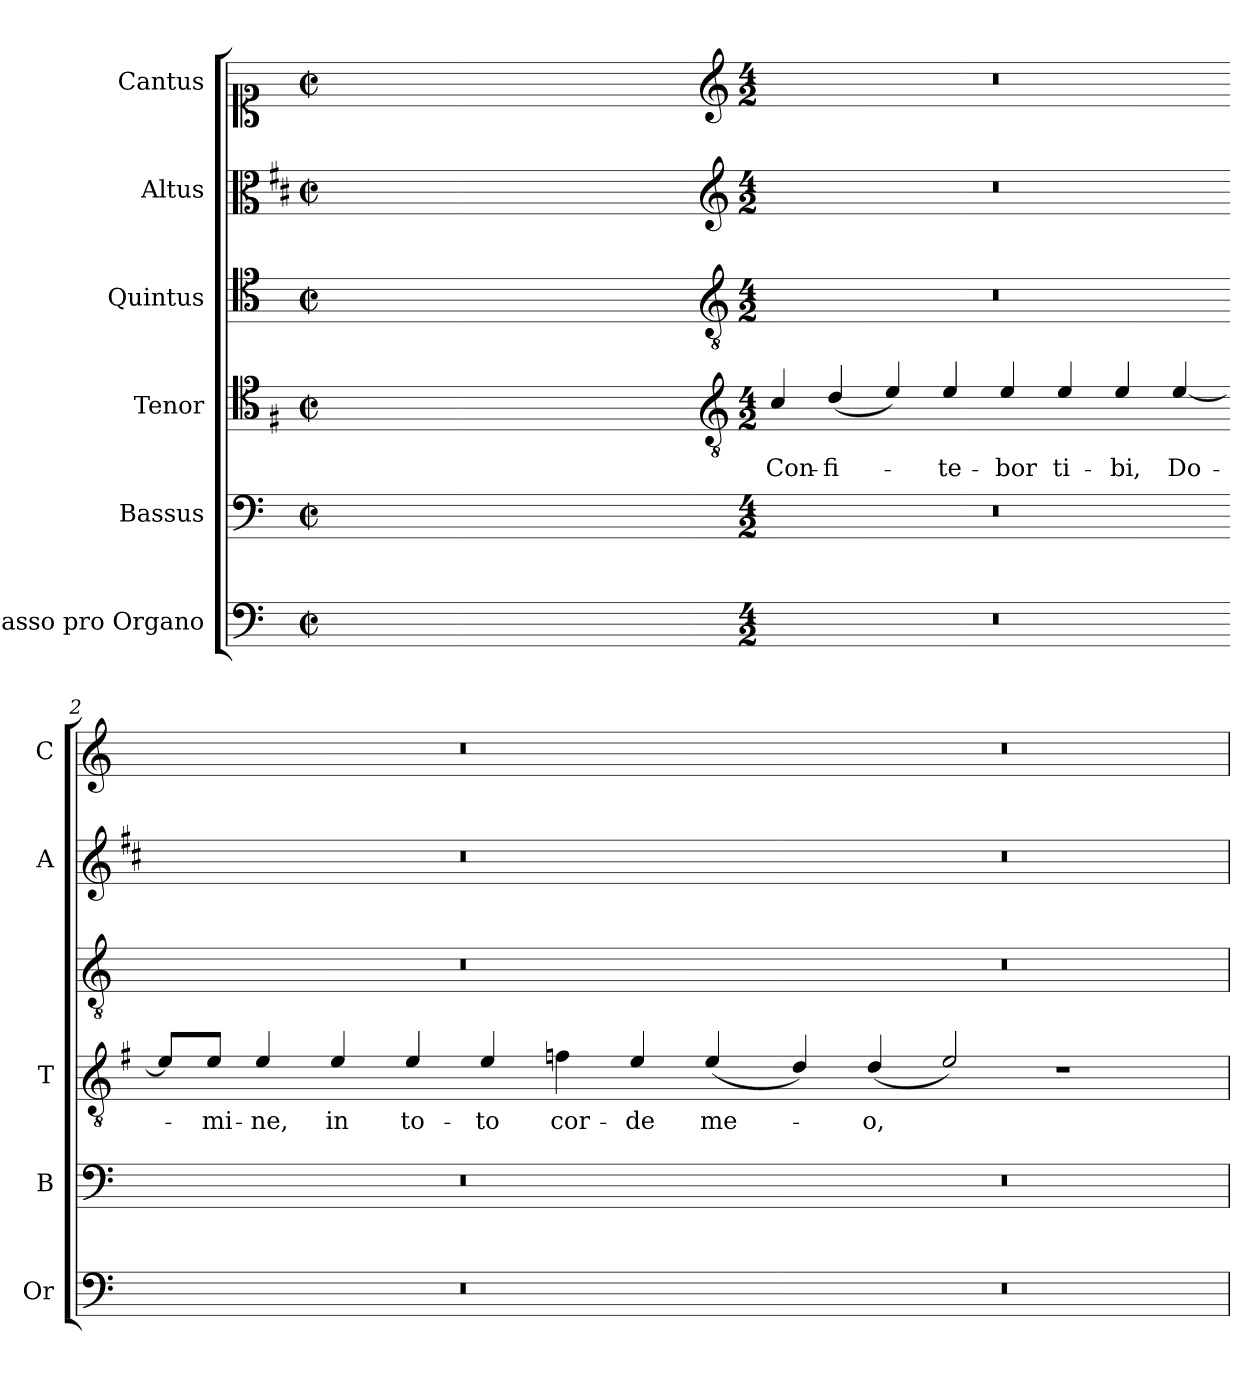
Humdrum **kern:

**kern	**kern	**kern	**text	**kern	**kern	**kern
*part6	*part5	*part4	*part4	*part3	*part2	*part1
*staff6	*staff5	*staff4	*staff4	*staff3	*staff2	*staff1
*I"Basso pro Organo	*I"Bassus	*I"Tenor	*	*I"Quintus	*I"Altus	*I"Cantus
*I'Or	*I'B	*I'T	*	*	*I'A	*I'C
*clefF4	*clefF4	*clefC4	*	*clefC4	*clefC3	*clefC1
*	*	*ITrd4c7	*	*	*ITrd1c2	*
*k[]	*k[]	*k[]	*	*k[]	*k[]	*k[]
*C:	*C:	*C:	*	*C:	*C:	*C:
*M2/2	*M2/2	*M2/2	*	*M2/2	*M2/2	*M2/2
*met(c|)	*met(c|)	*met(c|)	*	*met(c|)	*met(c|)	*met(c|)
=	=	=	=	=	=	=
1ryy	1ryy	1ryy	.	1ryy	1ryy	1ryy
=1X-	=1X-	=1X-	=1X-	=1X-	=1X-	=1X-
4ryy	4ryy	4ryy	.	4ryy	4ryy	4ryy
4ryy	4ryy	4ryy	.	4ryy	4ryy	4ryy
4ryy	4ryy	4ryy	.	4ryy	4ryy	4ryy
4ryy	4ryy	4ryy	.	4ryy	4ryy	4ryy
=1-	=1-	=1-	=1-	=1-	=1-	=1-
*	*	*clefGv2	*	*clefGv2	*clefG2	*clefG2
*M4/2	*M4/2	*M4/2	*	*M4/2	*M4/2	*M4/2
!	!	!	!LO:LY:b	!	!	!
0r	0r	4F/	Con-	0r	0r	0r
!	!	!	!LO:LY:b	!	!	!
.	.	(<4G/	-fi-	.	.	.
.	.	4A/)	.	.	.	.
!	!	!	!LO:LY:b	!	!	!
.	.	4A/	-te-	.	.	.
!	!	!	!LO:LY:b	!	!	!
.	.	4A/	-bor	.	.	.
!	!	!	!LO:LY:b	!	!	!
.	.	4A/	ti-	.	.	.
!	!	!	!LO:LY:b	!	!	!
.	.	4A/	-bi,	.	.	.
!	!	!	!LO:LY:b	!	!	!
.	.	[4A/	Do-	.	.	.
=2-	=2-	=2-	=2-	=2-	=2-	=2-
0r	0r	8A/L]	.	0r	0r	0r
!	!	!	!LO:LY:b	!	!	!
.	.	8A/J	-mi-	.	.	.
!	!	!	!LO:LY:b	!	!	!
.	.	4A/	-ne,	.	.	.
!	!	!	!LO:LY:b	!	!	!
.	.	4A/	in	.	.	.
!	!	!	!LO:LY:b	!	!	!
.	.	4A/	to-	.	.	.
!	!	!	!LO:LY:b	!	!	!
.	.	4A/	-to	.	.	.
!	!	!	!LO:LY:b	!	!	!
.	.	4B-X\	cor-	.	.	.
!	!	!	!LO:LY:b	!	!	!
.	.	4A/	-de	.	.	.
!	!	!	!LO:LY:b	!	!	!
.	.	(<4A/	me-	.	.	.
=3-	=3-	=3-	=3-	=3-	=3-	=3-
0r	0r	4G/)	.	0r	0r	0r
!	!	!	!LO:LY:b	!	!	!
.	.	(<4G/	-o,	.	.	.
.	.	2A/)	.	.	.	.
.	.	1r	.	.	.	.
=	=	=	=	=	=	=
*-	*-	*-	*-	*-	*-	*-
